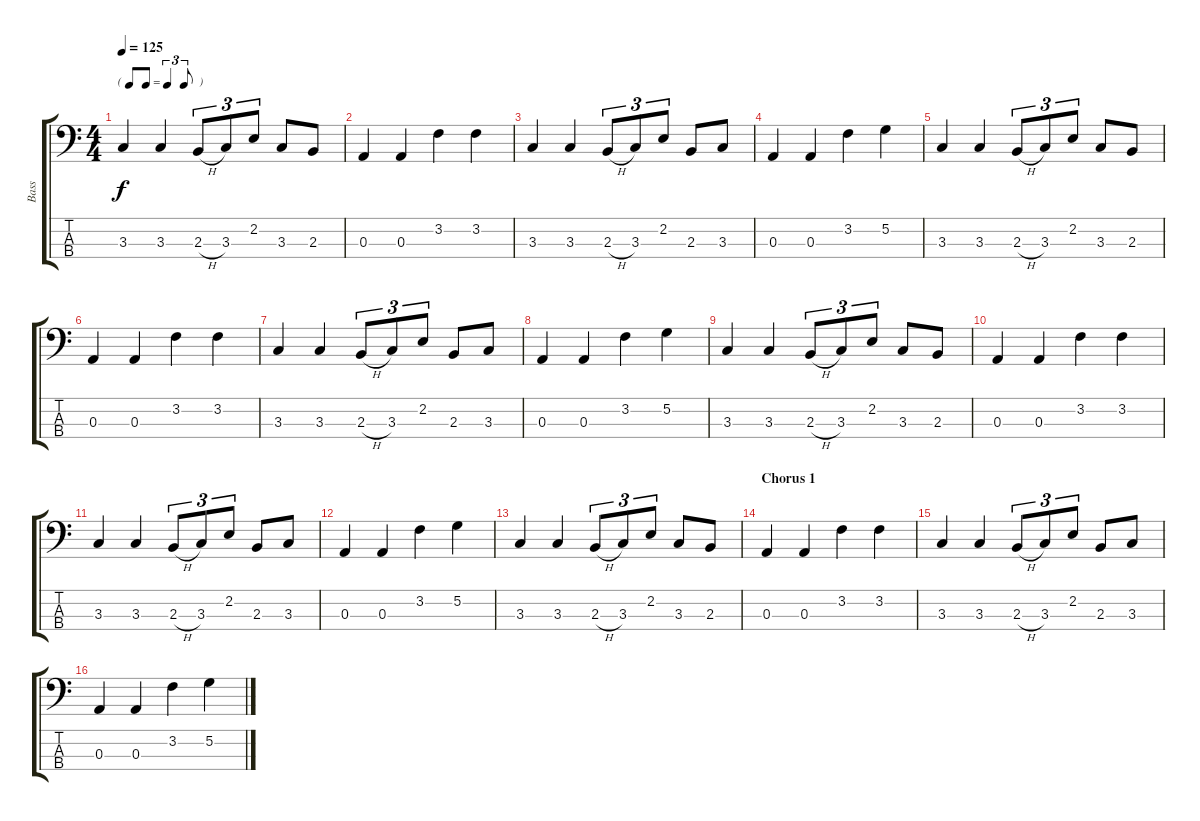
\track ("Bass" "Bass") {instrument electricbassfinger}
\staff {score tabs}
\tuning (G2 D2 A1 E1) {hide}
\ts (4 4)
\tf triplet8th
\tempo 125
\clef f4
\ks c
3.3.4{dy f} 3.3.4 2.3{h}.8{tu (3 2)} 3.3.8{tu (3 2)} 2.2.8{tu (3 2)} 3.3.8 2.3.8 |
0.3.4 0.3.4 3.2.4 3.2.4 |
3.3.4 3.3.4 2.3{h}.8{tu (3 2)} 3.3.8{tu (3 2)} 2.2.8{tu (3 2)} 2.3.8 3.3.8 |
0.3.4 0.3.4 3.2.4 5.2.4 |
3.3.4 3.3.4 2.3{h}.8{tu (3 2)} 3.3.8{tu (3 2)} 2.2.8{tu (3 2)} 3.3.8 2.3.8 |
0.3.4 0.3.4 3.2.4 3.2.4 |
3.3.4 3.3.4 2.3{h}.8{tu (3 2)} 3.3.8{tu (3 2)} 2.2.8{tu (3 2)} 2.3.8 3.3.8 |
0.3.4 0.3.4 3.2.4 5.2.4 |
3.3.4 3.3.4 2.3{h}.8{tu (3 2)} 3.3.8{tu (3 2)} 2.2.8{tu (3 2)} 3.3.8 2.3.8 |
0.3.4 0.3.4 3.2.4 3.2.4 |
3.3.4 3.3.4 2.3{h}.8{tu (3 2)} 3.3.8{tu (3 2)} 2.2.8{tu (3 2)} 2.3.8 3.3.8 |
0.3.4 0.3.4 3.2.4 5.2.4 |
3.3.4 3.3.4 2.3{h}.8{tu (3 2)} 3.3.8{tu (3 2)} 2.2.8{tu (3 2)} 3.3.8 2.3.8 |
\section ("" "Chorus 1")
0.3.4 0.3.4 3.2.4 3.2.4 |
3.3.4 3.3.4 2.3{h}.8{tu (3 2)} 3.3.8{tu (3 2)} 2.2.8{tu (3 2)} 2.3.8 3.3.8 |
0.3.4 0.3.4 3.2.4 5.2.4
